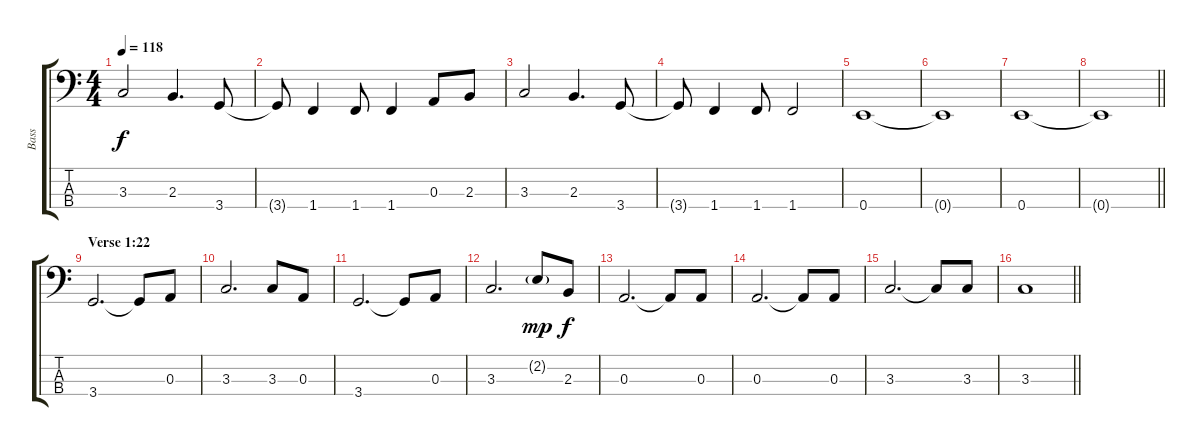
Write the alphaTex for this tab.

\track ("Bass" "Bass") {instrument electricbasspick}
\staff {score tabs}
\tuning (G2 D2 A1 E1) {hide}
\ts (4 4)
\tempo 118
\clef f4
\ks c
3.3.2{dy f} 2.3.4{d} 3.4.8 |
3.4{t}.8 1.4.4 1.4.8 1.4.4 0.3.8 2.3.8 |
3.3.2 2.3.4{d} 3.4.8 |
3.4{t}.8 1.4.4 1.4.8 1.4.2 |
0.4.1 |
0.4{t}.1 |
0.4.1 |
\barLineRight lightlight
0.4{t}.1 |
\section ("" "Verse 1:22")
3.4.2{d} 3.4{t}.8 0.3.8 |
3.3.2{d} 3.3.8 0.3.8 |
3.4.2{d} 3.4{t}.8 0.3.8 |
3.3.2{d} 2.2{g}.8{dy mp} 2.3.8{dy f} |
0.3.2{d} 0.3{t}.8 0.3.8 |
0.3.2{d} 0.3{t}.8 0.3.8 |
3.3.2{d} 3.3{t}.8 3.3.8 |
\barLineRight lightlight
3.3.1
